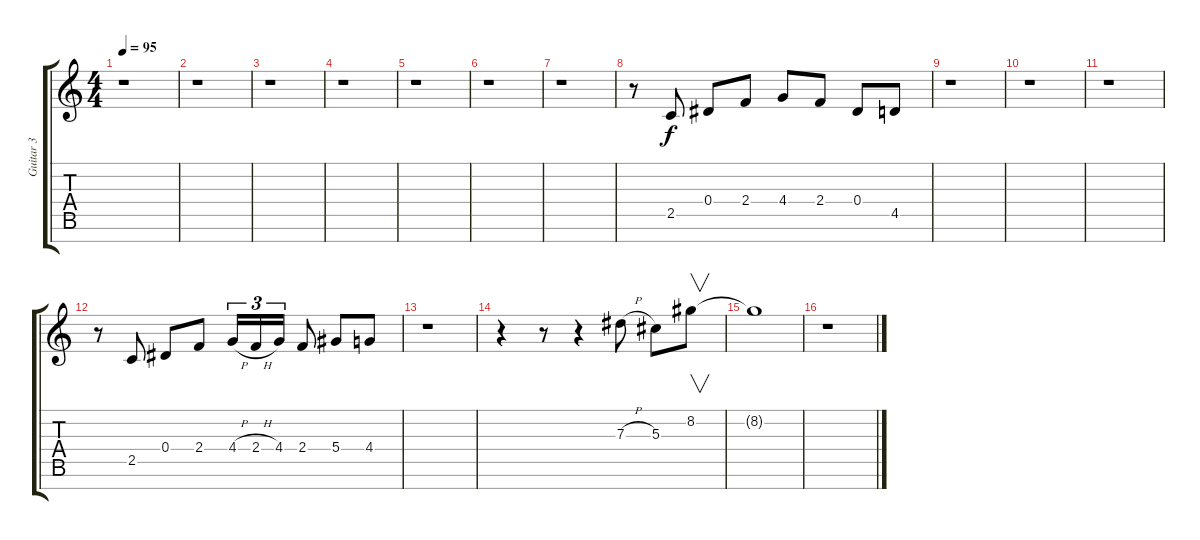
\track ("Guitar 3" "Guitar 3") {instrument distortionguitar}
\staff {score tabs}
\tuning (F4 C4 Ab3 Eb3 Bb2 F2 C2) {hide}
\ts (4 4)
\tempo 95
\clef g2
\ks c
r.1{dy f} |
r.1 |
r.1 |
r.1 |
r.1 |
r.1 |
r.1 |
r.8{volume 13} 2.5.8 0.4.8 2.4.8 4.4.8 2.4.8 0.4.8 4.5.8 |
r.1 |
r.1 |
r.1 |
r.8 2.5.8 0.4.8 2.4.8 4.4{h}.16{tu (3 2)} 2.4{h}.16{tu (3 2)} 4.4.16{tu (3 2)} 2.4.8 5.4.8 4.4.8 |
r.1 |
r.4 r.8 r.4 7.3{h}.8 5.3.8 8.2.8{v} |
8.2{t}.1 |
r.1
